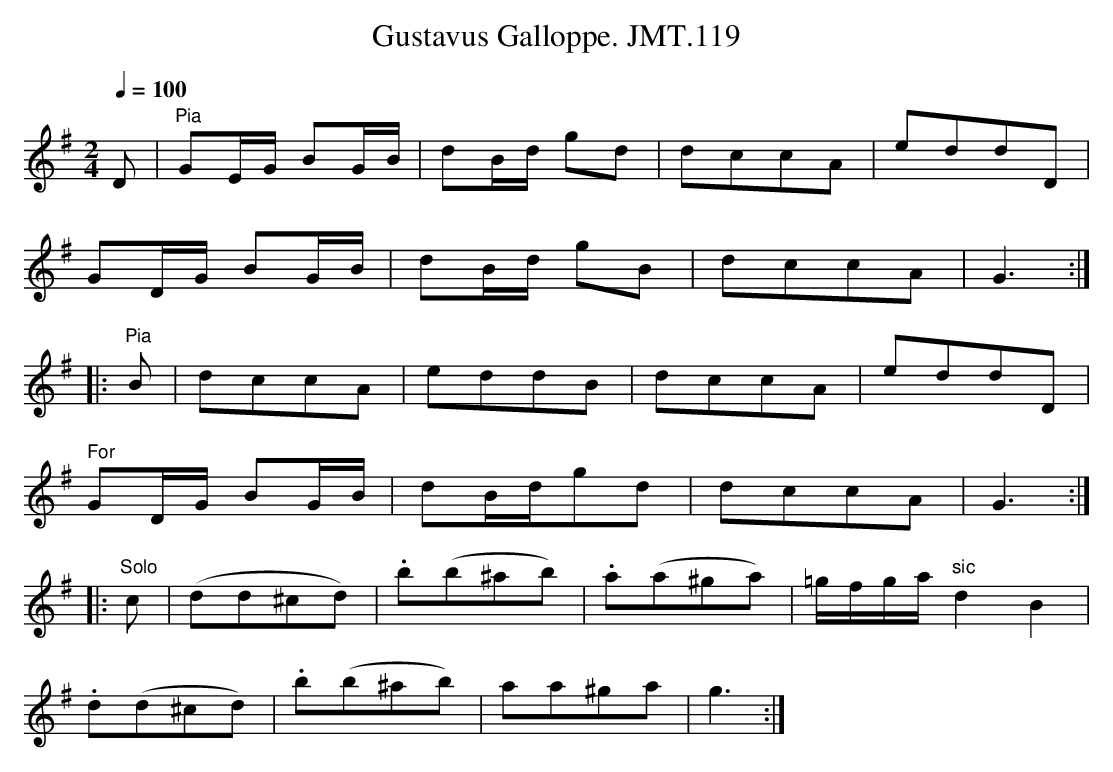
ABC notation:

X:1
T:Gustavus Galloppe. JMT.119
M:2/4
L:1/8
Q:1/4=100
K:G
D|"Pia"GE/G/ BG/B/|dB/d/ gd|dccA|eddD|
GD/G/ BG/B/|dB/d/ gB|dccA|G3:|
|:"Pia"B|d-ccA|e-ddB|d-ccA|eddD|
" For"GD/G/ BG/B/|dB/d/gd|dccA|G3:|
|:"Solo"c|(dd^cd)|.b(b^ab)|.a(a^ga)|=g/f/g/a/"sic"d2B2|
.d(d^cd)|.b(b^ab)|aa^ga|g3:|
